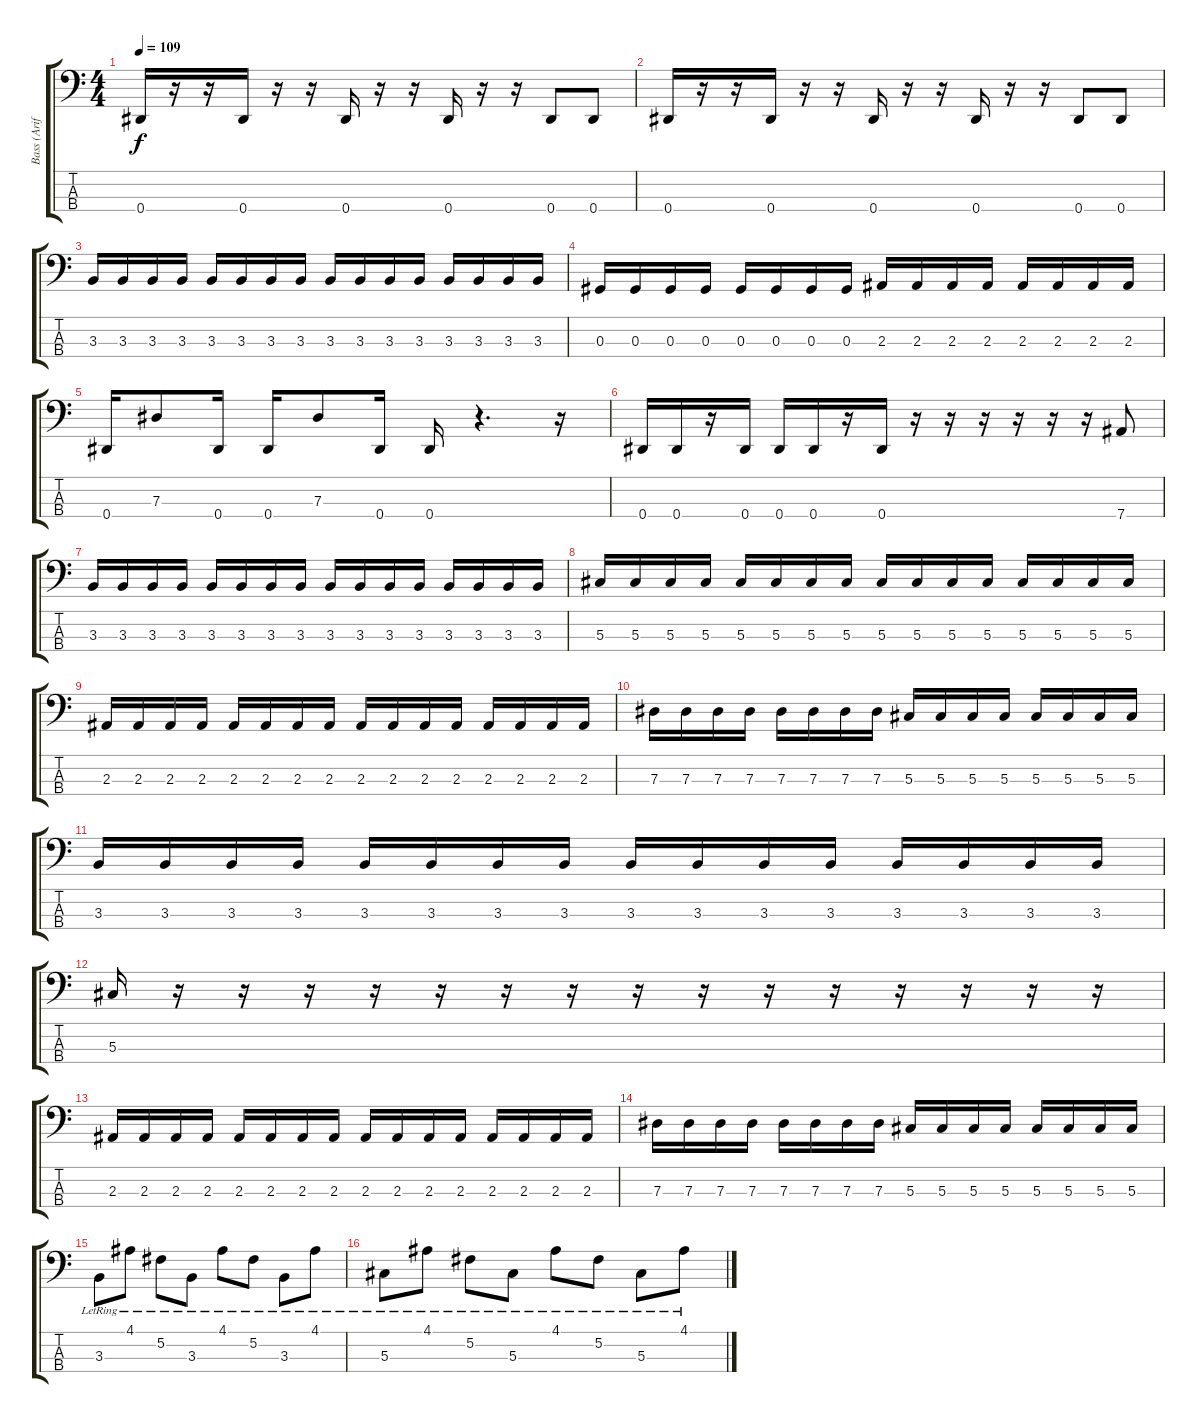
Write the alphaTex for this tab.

\track ("Bass (Arif)" "Bass (Arif") {instrument acousticguitarnylon}
\staff {score tabs}
\tuning (Gb2 Db2 Ab1 Eb1) {hide}
\ts (4 4)
\tempo 109
\clef f4
\ks c
0.4.16{dy f} r.16 r.16 0.4.16 r.16 r.16 0.4.16 r.16 r.16 0.4.16 r.16 r.16 0.4.8 0.4.8 |
0.4.16 r.16 r.16 0.4.16 r.16 r.16 0.4.16 r.16 r.16 0.4.16 r.16 r.16 0.4.8 0.4.8 |
3.3.16 3.3.16 3.3.16 3.3.16 3.3.16 3.3.16 3.3.16 3.3.16 3.3.16 3.3.16 3.3.16 3.3.16 3.3.16 3.3.16 3.3.16 3.3.16 |
0.3.16 0.3.16 0.3.16 0.3.16 0.3.16 0.3.16 0.3.16 0.3.16 2.3.16 2.3.16 2.3.16 2.3.16 2.3.16 2.3.16 2.3.16 2.3.16 |
0.4.16 7.3.8 0.4.16 0.4.16 7.3.8 0.4.16 0.4.16 r.4{d} r.16 |
0.4.16 0.4.16 r.16 0.4.16 0.4.16 0.4.16 r.16 0.4.16 r.16 r.16 r.16 r.16 r.16 r.16 7.4.8 |
3.3.16 3.3.16 3.3.16 3.3.16 3.3.16 3.3.16 3.3.16 3.3.16 3.3.16 3.3.16 3.3.16 3.3.16 3.3.16 3.3.16 3.3.16 3.3.16 |
5.3.16 5.3.16 5.3.16 5.3.16 5.3.16 5.3.16 5.3.16 5.3.16 5.3.16 5.3.16 5.3.16 5.3.16 5.3.16 5.3.16 5.3.16 5.3.16 |
2.3.16 2.3.16 2.3.16 2.3.16 2.3.16 2.3.16 2.3.16 2.3.16 2.3.16 2.3.16 2.3.16 2.3.16 2.3.16 2.3.16 2.3.16 2.3.16 |
7.3.16 7.3.16 7.3.16 7.3.16 7.3.16 7.3.16 7.3.16 7.3.16 5.3.16 5.3.16 5.3.16 5.3.16 5.3.16 5.3.16 5.3.16 5.3.16 |
3.3.16 3.3.16 3.3.16 3.3.16 3.3.16 3.3.16 3.3.16 3.3.16 3.3.16 3.3.16 3.3.16 3.3.16 3.3.16 3.3.16 3.3.16 3.3.16 |
5.3.16 r.16 r.16 r.16 r.16 r.16 r.16 r.16 r.16 r.16 r.16 r.16 r.16 r.16 r.16 r.16 |
2.3.16 2.3.16 2.3.16 2.3.16 2.3.16 2.3.16 2.3.16 2.3.16 2.3.16 2.3.16 2.3.16 2.3.16 2.3.16 2.3.16 2.3.16 2.3.16 |
7.3.16 7.3.16 7.3.16 7.3.16 7.3.16 7.3.16 7.3.16 7.3.16 5.3.16 5.3.16 5.3.16 5.3.16 5.3.16 5.3.16 5.3.16 5.3.16 |
3.3{lr}.8 4.1{lr}.8 5.2{lr}.8 3.3{lr}.8 4.1{lr}.8 5.2{lr}.8 3.3{lr}.8 4.1{lr}.8 |
5.3{lr}.8 4.1{lr}.8 5.2{lr}.8 5.3{lr}.8 4.1{lr}.8 5.2{lr}.8 5.3{lr}.8 4.1{lr}.8
